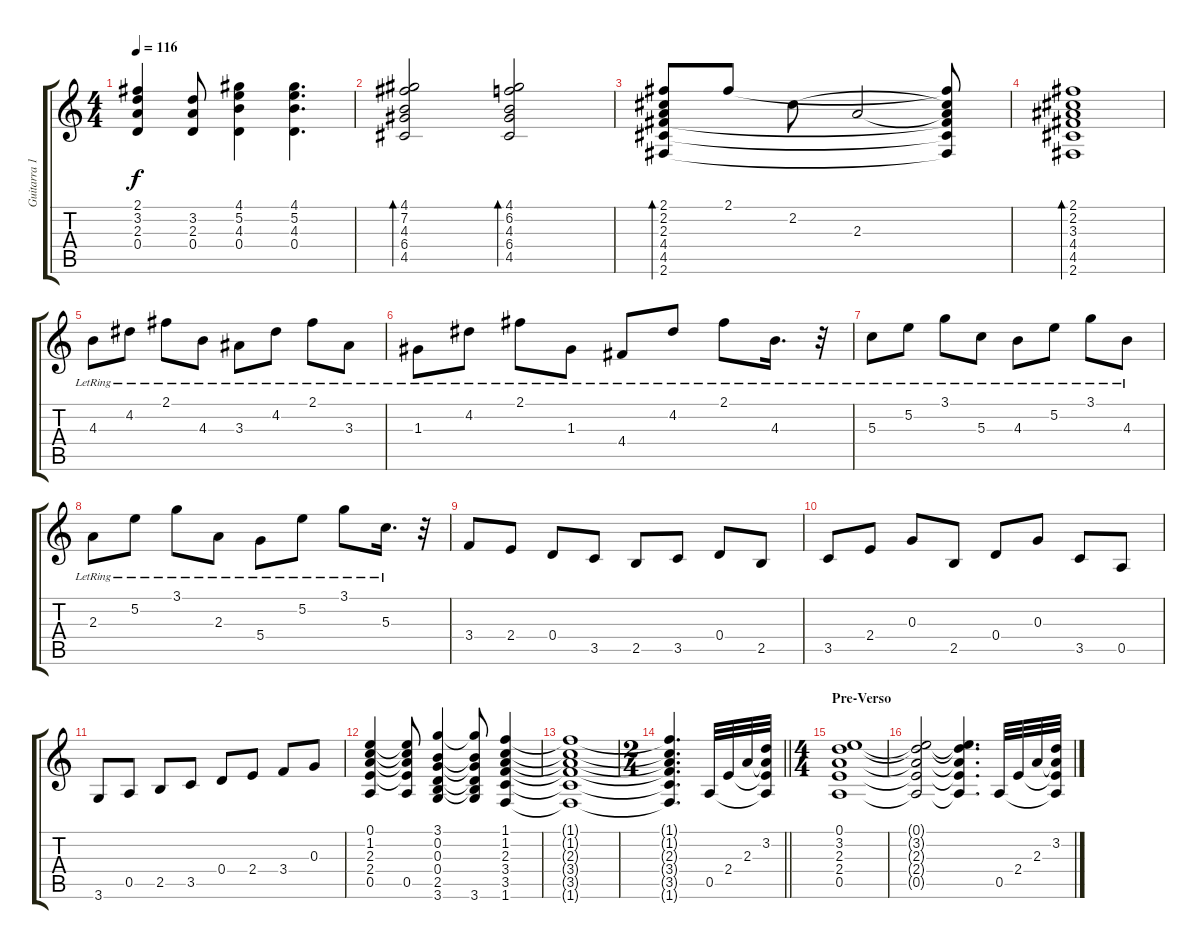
\track ("Guitarra 12 cuerdas" "Guitarra 1") {instrument acousticguitarsteel}
\staff {score tabs}
\tuning (E4 B3 G3 D3 A2 E2) {hide}
\ts (4 4)
\tempo 116
\clef g2
\ks c
(2.1 3.2 2.3 0.4).4{dy f} (3.2 2.3 0.4).8 (4.1 5.2 4.3 0.4).4 (4.1 5.2 4.3 0.4).4{d} |
(4.1 7.2 4.3 6.4 4.5).2{bd 120} (4.1 6.2 4.3 6.4 4.5).2{bd 120} |
(2.1 2.2 2.3 4.4 4.5 2.6).8{bd 120} 2.1.8 2.2.8 2.3.2 (2.1{t} 2.2{t} 2.3{t} 4.4{t} 4.5{t} 2.6{t}).8 |
(2.1 2.2 3.3 4.4 4.5 2.6).1{bd 120} |
4.3{lr}.8 4.2{lr}.8 2.1{lr}.8 4.3{lr}.8 3.3{lr}.8 4.2{lr}.8 2.1{lr}.8 3.3{lr}.8 |
1.3{lr}.8 4.2{lr}.8 2.1{lr}.8 1.3{lr}.8 4.4{lr}.8 4.2{lr}.8 2.1{lr}.8 4.3{lr}.16{d} r.32 |
5.3{lr}.8 5.2{lr}.8 3.1{lr}.8 5.3{lr}.8 4.3{lr}.8 5.2{lr}.8 3.1{lr}.8 4.3{lr}.8 |
2.3{lr}.8 5.2{lr}.8 3.1{lr}.8 2.3{lr}.8 5.4{lr}.8 5.2{lr}.8 3.1{lr}.8 5.3{lr}.16{d} r.32 |
3.4.8 2.4.8 0.4.8 3.5.8 2.5.8 3.5.8 0.4.8 2.5.8 |
3.5.8 2.4.8 0.3.8 2.5.8 0.4.8 0.3.8 3.5.8 0.5.8 |
3.6.8 0.5.8 2.5.8 3.5.8 0.4.8 2.4.8 3.4.8 0.3.8 |
(0.1 1.2 2.3 2.4 0.5).4 (0.1{t} 1.2{t} 2.3{t} 2.4{t} 0.5).8 (3.1 0.2 0.3 0.4 2.5 3.6).4 (3.1{t} 0.2{t} 0.3{t} 0.4{t} 2.5{t} 3.6).8 (1.1 1.2 2.3 3.4 3.5 1.6).4 |
(1.1{t} 1.2{t} 2.3{t} 3.4{t} 3.5{t} 1.6{t}).1 |
\ts (2 4)
\barLineRight lightlight
(1.1{t} 1.2{t} 2.3{t} 3.4{t} 3.5{t} 1.6{t}).4{d} 0.5.32 2.4.32 2.3.32 (3.2 2.3{t} 2.4{t} 0.5{t}).32 |
\ts (4 4)
\section ("" "Pre-Verso")
(0.1 3.2 2.3 2.4 0.5).1 |
(0.1{t} 3.2{t} 2.3{t} 2.4{t} 0.5{t}).2 (0.1{t} 3.2{t} 2.3{t} 2.4{t} 0.5{t}).4{d} 0.5.32 2.4.32 2.3.32 (3.2 2.3{t} 2.4{t} 0.5{t}).32
